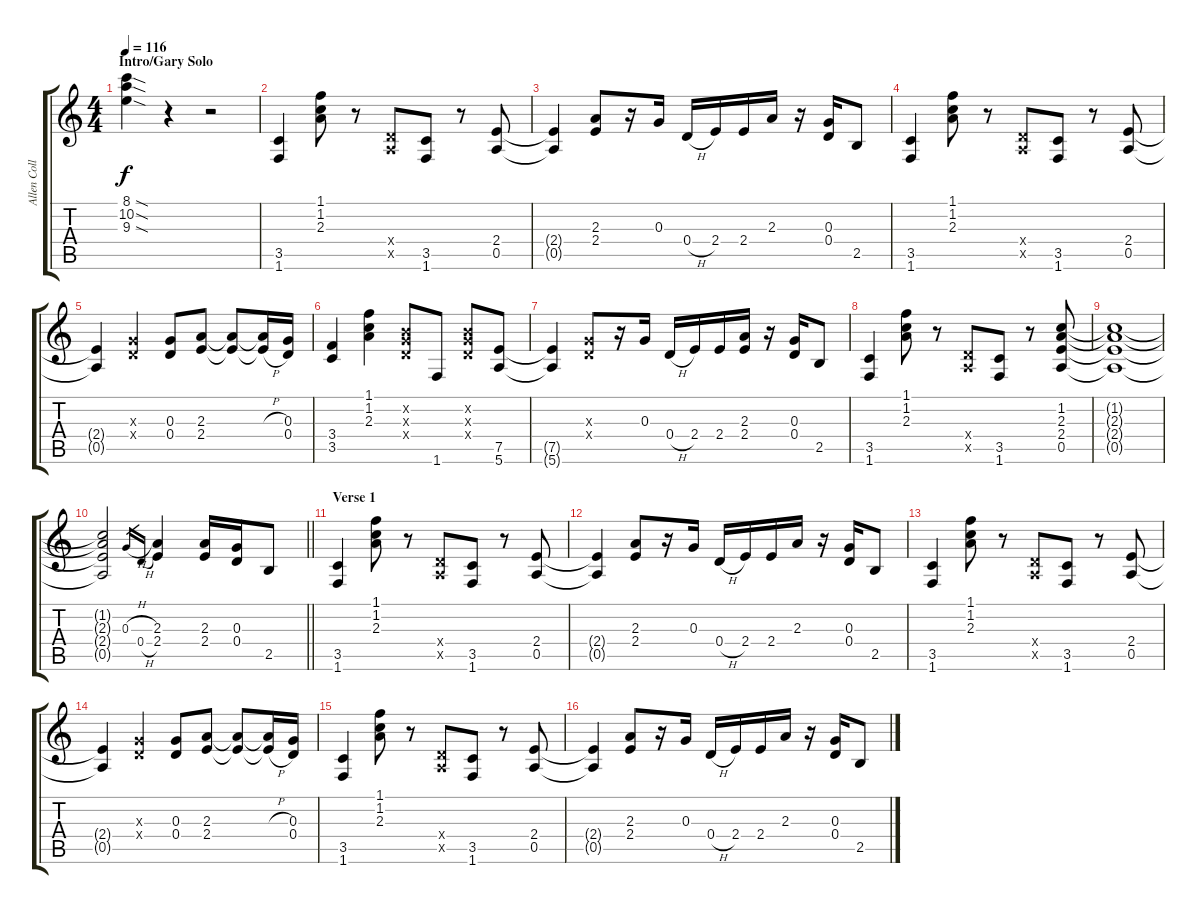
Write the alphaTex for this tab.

\track ("Allen Collins - Rhythm Guitar" "Allen Coll") {instrument overdrivenguitar}
\staff {score tabs}
\tuning (E4 B3 G3 D3 A2 E2) {hide}
\ts (4 4)
\section ("" "Intro/Gary Solo")
\tempo 116
\clef g2
\ks c
(8.1{sod} 10.2{sod} 9.3{sod}).4{dy f instrument overdrivenguitar} r.4 r.2 |
(3.5 1.6).4 (1.1 1.2 2.3).8 r.8 (0.4{x} 0.5{x}).8 (3.5 1.6).8 r.8 (2.4 0.5).8 |
(2.4{t} 0.5{t}).4 (2.3 2.4).8 r.16 0.3.16 0.4{h}.16 2.4.16 2.4.16 2.3.16 r.16 (0.3 0.4).16 2.5.8 |
(3.5 1.6).4 (1.1 1.2 2.3).8 r.8 (0.4{x} 0.5{x}).8 (3.5 1.6).8 r.8 (2.4 0.5).8 |
(2.4{t} 0.5{t}).4 (0.3{x} 0.4{x}).4 (0.3 0.4).8 (2.3 2.4).8 (2.3{t} 2.4{t}).8 (2.3{h t} 2.4{h t}).16 (0.3 0.4).16 |
(3.4 3.5).4 (1.1 1.2 2.3).4 (0.2{x} 0.3{x} 0.4{x}).8 1.6.8 (0.2{x} 0.3{x} 0.4{x}).8 (7.5 5.6).8 |
(7.5{t} 5.6{t}).4 (0.3{x} 0.4{x}).8 r.16 0.3.16 0.4{h}.16 2.4.16 2.4.16 (2.3 2.4).16 r.16 (0.3 0.4).16 2.5.8 |
(3.5 1.6).4 (1.1 1.2 2.3).8 r.8 (0.4{x} 0.5{x}).8 (3.5 1.6).8 r.8 (1.2 2.3 2.4 0.5).8 |
(1.2{t} 2.3{t} 2.4{t} 0.5{t}).1 |
\barLineRight lightlight
(1.2{t} 2.3{t} 2.4{t} 0.5{t}).2 0.3{h}.16{gr} 0.4{h}.16{gr} (2.3 2.4).4 (2.3 2.4).16 (0.3 0.4).16 2.5.8 |
\section ("" "Verse 1")
(3.5 1.6).4 (1.1 1.2 2.3).8 r.8 (0.4{x} 0.5{x}).8 (3.5 1.6).8 r.8 (2.4 0.5).8 |
(2.4{t} 0.5{t}).4 (2.3 2.4).8 r.16 0.3.16 0.4{h}.16 2.4.16 2.4.16 2.3.16 r.16 (0.3 0.4).16 2.5.8 |
(3.5 1.6).4 (1.1 1.2 2.3).8 r.8 (0.4{x} 0.5{x}).8 (3.5 1.6).8 r.8 (2.4 0.5).8 |
(2.4{t} 0.5{t}).4 (0.3{x} 0.4{x}).4 (0.3 0.4).8 (2.3 2.4).8 (2.3{t} 2.4{t}).8 (2.3{h t} 2.4{h t}).16 (0.3 0.4).16 |
(3.5 1.6).4 (1.1 1.2 2.3).8 r.8 (0.4{x} 0.5{x}).8 (3.5 1.6).8 r.8 (2.4 0.5).8 |
(2.4{t} 0.5{t}).4 (2.3 2.4).8 r.16 0.3.16 0.4{h}.16 2.4.16 2.4.16 2.3.16 r.16 (0.3 0.4).16 2.5.8
